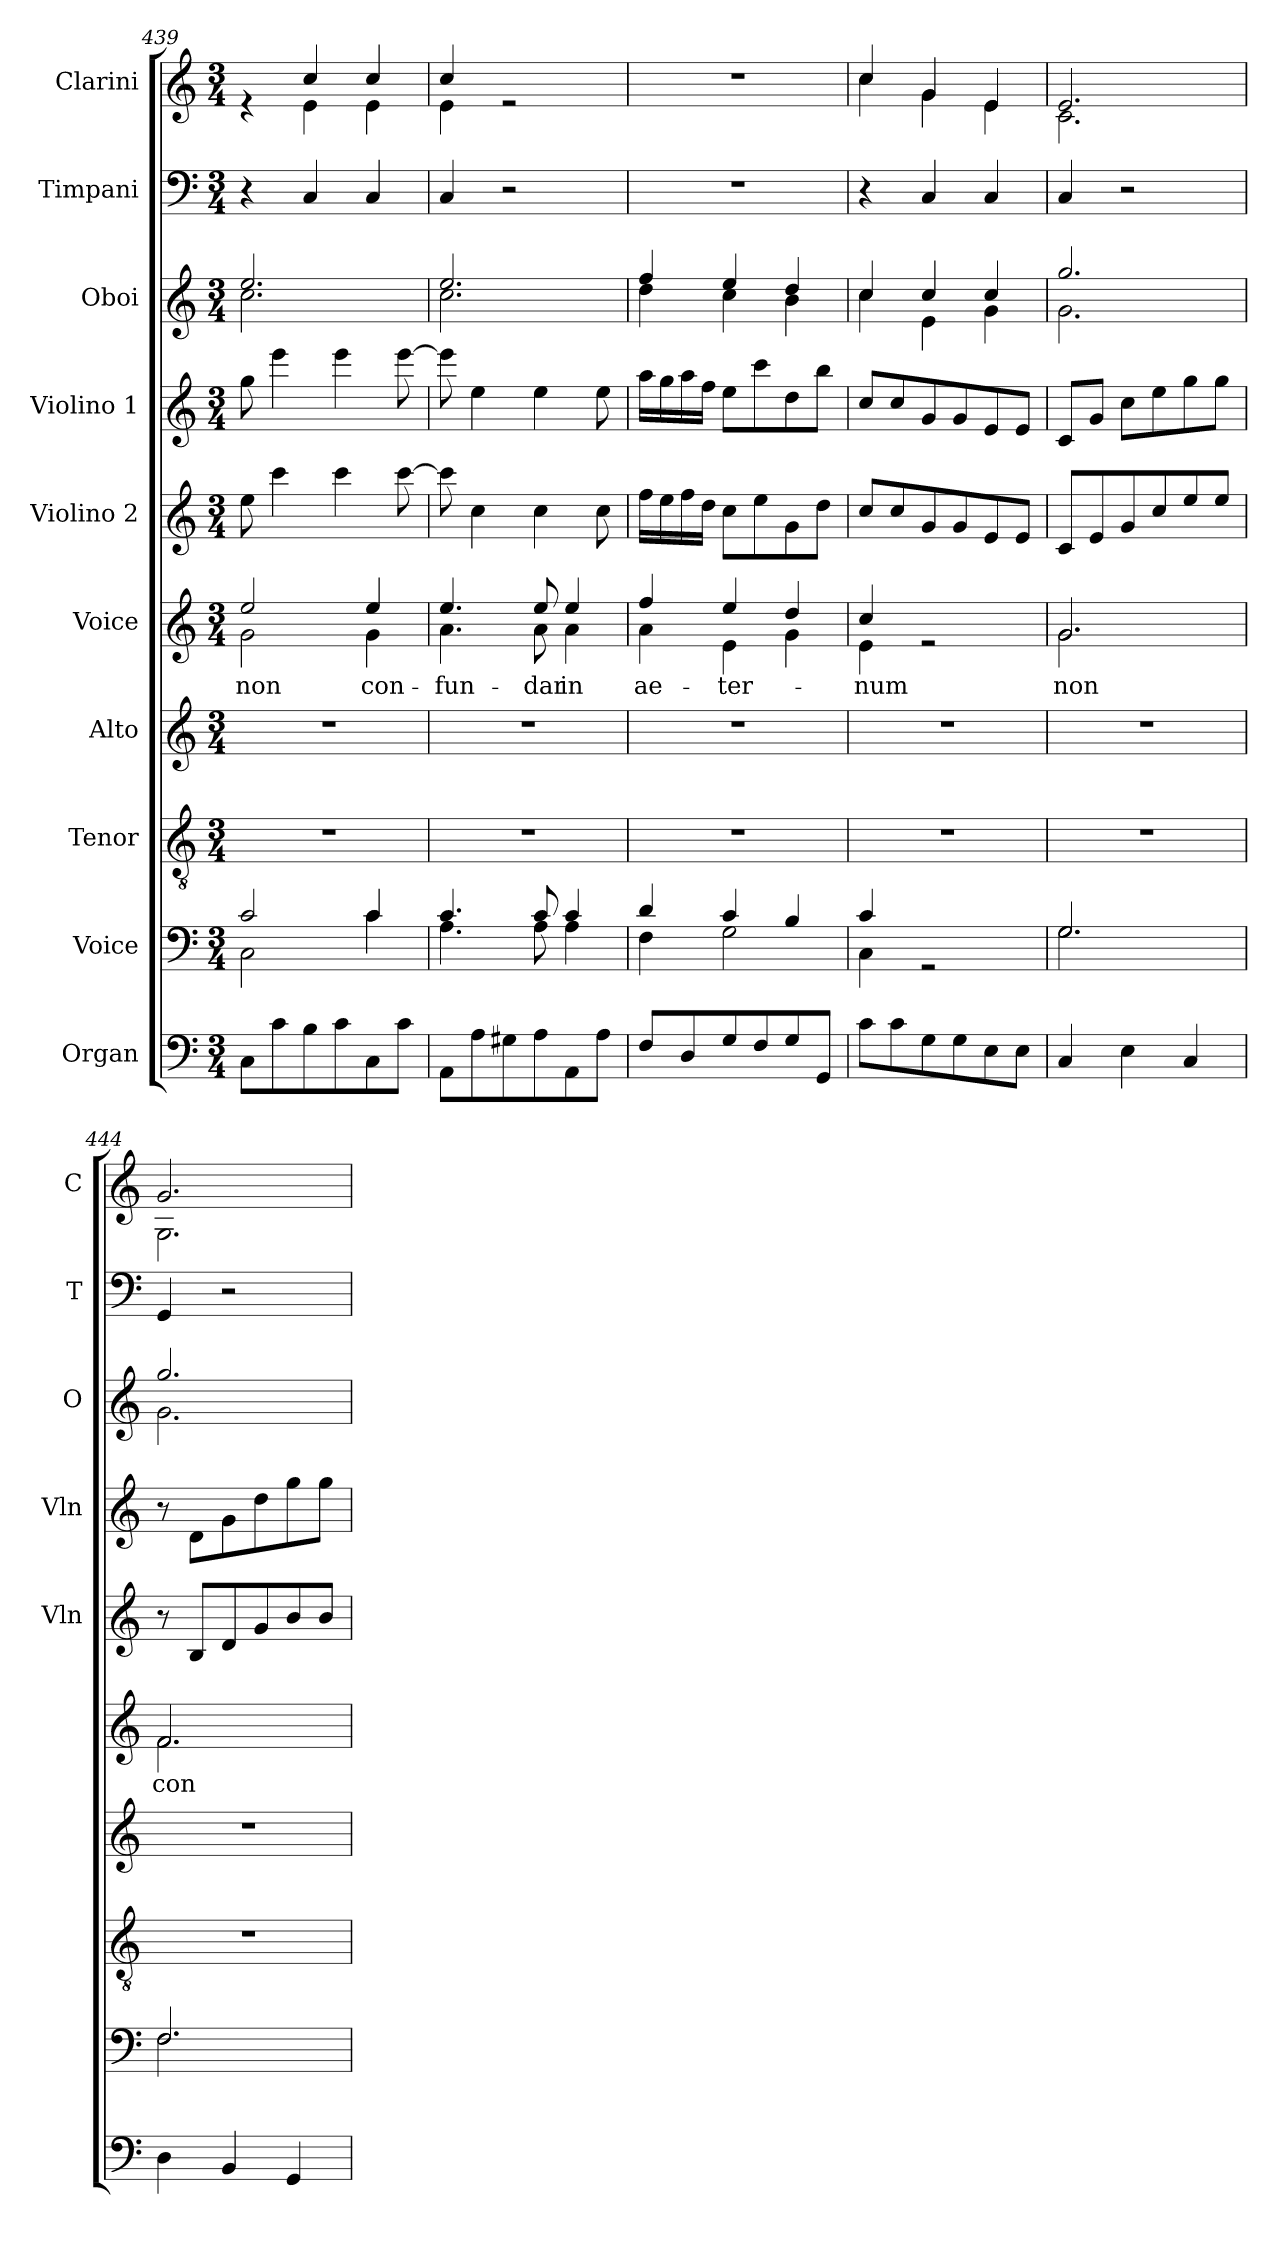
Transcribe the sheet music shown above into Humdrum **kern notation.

**kern	**kern	**kern	**kern	**kern	**text	**kern	**kern	**kern	**kern	**kern
*part10	*part9	*part8	*part7	*part6	*part6	*part5	*part4	*part3	*part2	*part1
*staff10	*staff9	*staff8	*staff7	*staff6	*staff6	*staff5	*staff4	*staff3	*staff2	*staff1
*I"Organ	*I"Voice	*I"Tenor	*I"Alto	*I"Voice	*	*I"Violino 2	*I"Violino 1	*I"Oboi	*I"Timpani	*I"Clarini
*	*	*	*	*	*	*I'Vln	*I'Vln	*I'O	*I'T	*I'C
*clefF4	*clefF4	*clefGv2	*clefG2	*clefG2	*	*clefG2	*clefG2	*clefG2	*clefF4	*clefG2
*k[]	*k[]	*k[]	*k[]	*k[]	*	*k[]	*k[]	*k[]	*k[]	*k[]
*M3/4	*M3/4	*M3/4	*M3/4	*M3/4	*	*M3/4	*M3/4	*M3/4	*M3/4	*M3/4
=439	=439	=439	=439	=439	=439	=439	=439	=439	=439	=439
*	*^	*	*	*	*	*	*	*	*	*
!	!	!	!	!	!	!LO:LY:b	!	!	!	!	!
*	*	*	*	*	*^	*	*	*	*^	*	*^
8C\L	2c/	2C\	2.r	2.r	2ee/	2g\	non	8ee\	8gg\	2.ee/	2.cc\	4r	4re	4ryy
8c\	.	.	.	.	.	.	.	4ccc\	4eee\	.	.	.	.	.
8B\	.	.	.	.	.	.	.	.	.	.	.	4C/	4cc/	4e\
8c\	.	.	.	.	.	.	.	4ccc\	4eee\	.	.	.	.	.
!	!	!	!	!	!	!	!LO:LY:b	!	!	!	!	!	!	!
8C\	4c/	4c\	.	.	4ee/	4g\	con-	.	.	.	.	4C/	4cc/	4e\
8c\J	.	.	.	.	.	.	.	[8ccc\	[8eee\	.	.	.	.	.
!!LO:LB:g=z	!!
=440	=440	=440	=440	=440	=440	=440	=440	=440	=440	=440	=440	=440	=440	=440
!	!	!	!	!	!	!	!LO:LY:b	!	!	!	!	!	!	!
8AA\L	4.c/	4.A\	2.r	2.r	4.ee/	4.a\	-fun-	8ccc\]	8eee\]	2.ee/	2.cc\	4C/	4cc/	4e\
8A\	.	.	.	.	.	.	.	4cc\	4ee\	.	.	.	.	.
8G#X\	.	.	.	.	.	.	.	.	.	.	.	2r	2re	2ryy
!	!	!	!	!	!	!	!LO:LY:b	!	!	!	!	!	!	!
8A\	8c/	8A\	.	.	8ee/	8a\	-dar	4cc\	4ee\	.	.	.	.	.
!	!	!	!	!	!	!	!LO:LY:b	!	!	!	!	!	!	!
8AA\	4c/	4A\	.	.	4ee/	4a\	in	.	.	.	.	.	.	.
8A\J	.	.	.	.	.	.	.	8cc\	8ee\	.	.	.	.	.
*	*	*	*	*	*	*	*	*	*	*	*	*	*v	*v
=441	=441	=441	=441	=441	=441	=441	=441	=441	=441	=441	=441	=441	=441
!	!	!	!	!	!	!	!LO:LY:b	!	!	!	!	!	!
8F/L	4d/	4F\	2.r	2.r	4ff/	4a\	ae-	16ff\LL	16aa\LL	4ff/	4dd\	2.r	2.r
.	.	.	.	.	.	.	.	16ee\	16gg\	.	.	.	.
8D/	.	.	.	.	.	.	.	16ff\	16aa\	.	.	.	.
.	.	.	.	.	.	.	.	16dd\JJ	16ff\JJ	.	.	.	.
!	!	!	!	!	!	!	!LO:LY:b	!	!	!	!	!	!
8G/	4c/	2G\	.	.	4ee/	4e\	-ter-	8cc\L	8ee\L	4ee/	4cc\	.	.
8F/	.	.	.	.	.	.	.	8ee\	8ccc\	.	.	.	.
8G/	4B/	.	.	.	4dd/	4g\	.	8g\	8dd\	4dd/	4b\	.	.
8GG/J	.	.	.	.	.	.	.	8dd\J	8bb\J	.	.	.	.
=442	=442	=442	=442	=442	=442	=442	=442	=442	=442	=442	=442	=442	=442
!	!	!	!	!	!	!	!LO:LY:b	!	!	!	!	!	!
*	*	*	*	*	*	*	*	*	*	*	*	*	*^
8c\L	4c/	4C\	2.r	2.r	4cc/	4e\	-num	8cc/L	8cc/L	4cc/	4cc\	4r	4cc/	4cc\
8c\	.	.	.	.	.	.	.	8cc/	8cc/	.	.	.	.	.
8G\	2rGG	2ryy	.	.	2re	2ryy	.	8g/	8g/	4cc/	4e\	4C/	4g/	4g\
8G\	.	.	.	.	.	.	.	8g/	8g/	.	.	.	.	.
8E\	.	.	.	.	.	.	.	8e/	8e/	4cc/	4g\	4C/	4e/	4e\
8E\J	.	.	.	.	.	.	.	8e/J	8e/J	.	.	.	.	.
=443	=443	=443	=443	=443	=443	=443	=443	=443	=443	=443	=443	=443	=443	=443
!	!	!	!	!	!	!	!LO:LY:b	!	!	!	!	!	!	!
4C/	2.G/	2.G\	2.r	2.r	2.g/	2.g\	non	8c/L	8c/L	2.gg/	2.g\	4C/	2.e/	2.c\
.	.	.	.	.	.	.	.	8e/	8g/J	.	.	.	.	.
4E\	.	.	.	.	.	.	.	8g/	8cc\L	.	.	2r	.	.
.	.	.	.	.	.	.	.	8cc/	8ee\	.	.	.	.	.
4C/	.	.	.	.	.	.	.	8ee/	8gg\	.	.	.	.	.
.	.	.	.	.	.	.	.	8ee/J	8gg\J	.	.	.	.	.
=444	=444	=444	=444	=444	=444	=444	=444	=444	=444	=444	=444	=444	=444	=444
!	!	!	!	!	!	!	!LO:LY:b	!	!	!	!	!	!	!
4D\	2.F/	2.F\	2.r	2.r	2.f/	2.f\	con-	8r	8r	2.gg/	2.g\	4GG/	2.g/	2.G\
.	.	.	.	.	.	.	.	8B/L	8d\L	.	.	.	.	.
4BB/	.	.	.	.	.	.	.	8d/	8g\	.	.	2r	.	.
.	.	.	.	.	.	.	.	8g/	8dd\	.	.	.	.	.
4GG/	.	.	.	.	.	.	.	8b/	8gg\	.	.	.	.	.
.	.	.	.	.	.	.	.	8b/J	8gg\J	.	.	.	.	.
*	*v	*v	*	*	*v	*v	*	*	*	*v	*v	*	*v	*v
=	=	=	=	=	=	=	=	=	=	=
*-	*-	*-	*-	*-	*-	*-	*-	*-	*-	*-
